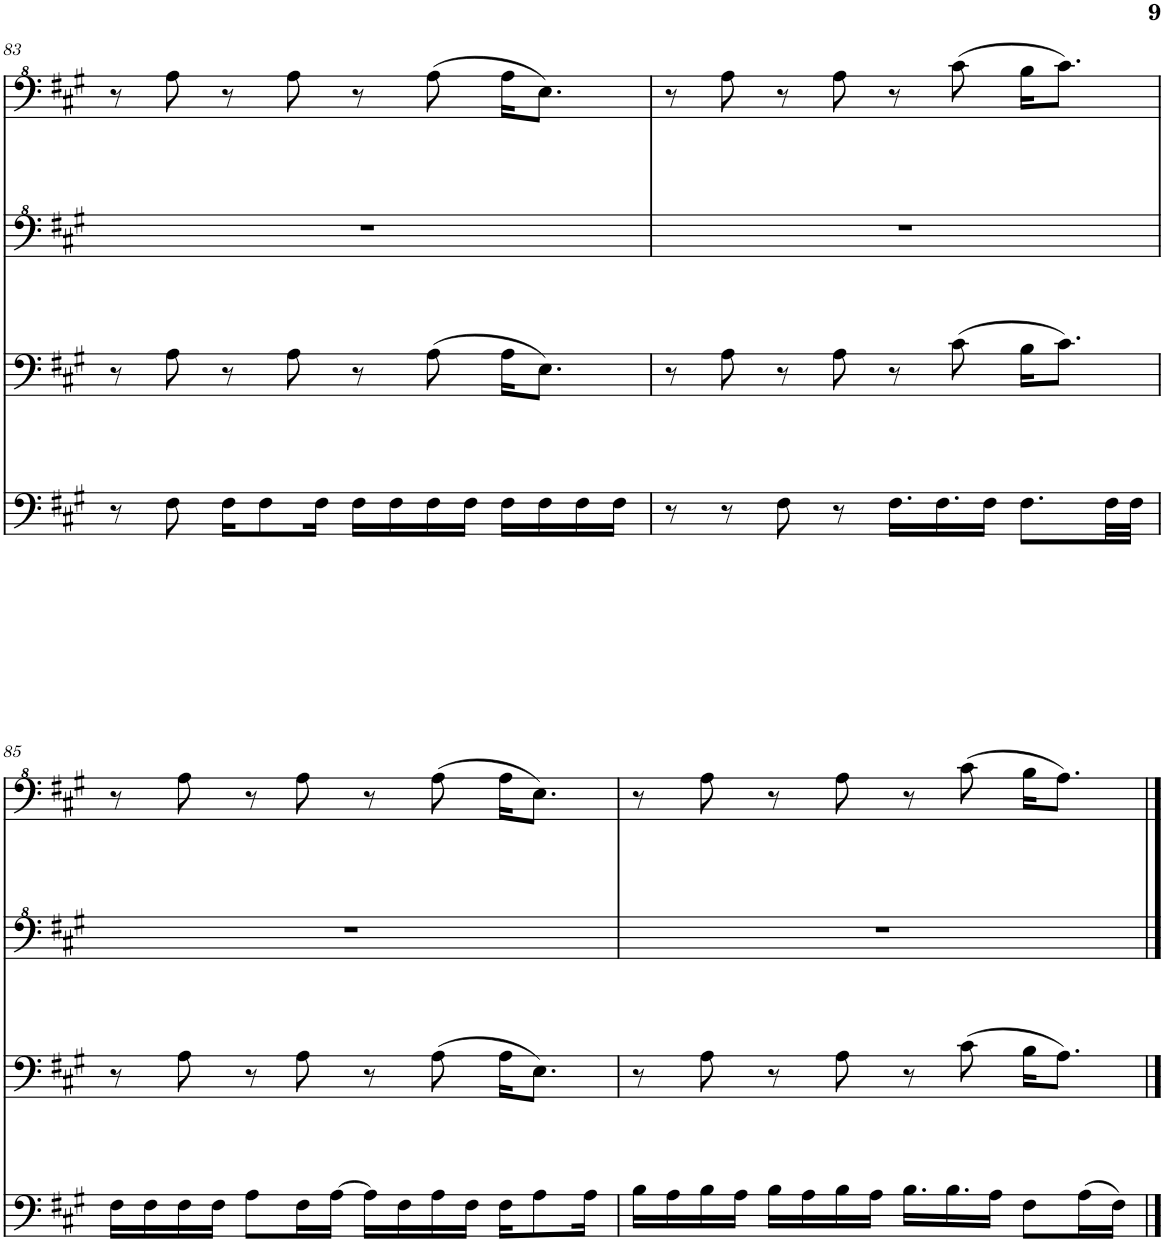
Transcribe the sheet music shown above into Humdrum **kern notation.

**kern	**kern	**kern	**kern
*part1	*part1	*part1	*part1
*staff4	*staff3	*staff2	*staff1
*I"Piano	*	*	*
*I'Pno.	*	*	*
!!LO:PB:g=z
*clefF4	*clefF4	*clefF^4	*clefF^4
*k[f#c#g#]	*k[f#c#g#]	*k[f#c#g#]	*k[f#c#g#]
*M4/4	*M4/4	*M4/4	*M4/4
=83	=83	=83	=83
8r	8r	1r	8r
8F#\	8A\	.	8a\
16F#\KL	8r	.	8r
8F#\	.	.	.
.	8A\	.	8a\
16F#\Jk	.	.	.
16F#\LL	8r	.	8r
16F#\	.	.	.
16F#\	8A\	.	(8a\
16F#\JJ	.	.	.
16F#\LL	16A\KL	.	16a\KL
16F#\	8.E\J	.	8.e\J)
16F#\	.	.	.
16F#\JJ	.	.	.
=84	=84	=84	=84
8r	8r	1r	8r
8r	8A\	.	8a\
8F#\	8r	.	8r
8r	8A\	.	8a\
16.F#\LL	8r	.	8r
16.F#\	.	.	.
.	8c#\	.	(8cc#\
16F#\JJ	.	.	.
8.F#\L	16B\KL	.	16b\KL
.	8.c#\J	.	8.cc#\J)
32F#\LL	.	.	.
32F#\JJJ	.	.	.
!!LO:LB:g=z
=85	=85	=85	=85
16F#\LL	8r	1r	8r
16F#\	.	.	.
16F#\	8A\	.	8a\
16F#\JJ	.	.	.
8A\L	8r	.	8r
16F#\L	8A\	.	8a\
[16A\JJ	.	.	.
16A\LL]	8r	.	8r
16F#\	.	.	.
16A\	8A\	.	(8a\
16F#\JJ	.	.	.
16F#\KL	16A\KL	.	16a\KL
8A\	8.E\J	.	8.e\J)
16A\Jk	.	.	.
=86	=86	=86	=86
16B\LL	8r	1r	8r
16A\	.	.	.
16B\	8A\	.	8a\
16A\JJ	.	.	.
16B\LL	8r	.	8r
16A\	.	.	.
16B\	8A\	.	8a\
16A\JJ	.	.	.
16.B\LL	8r	.	8r
16.B\	.	.	.
.	8c#\	.	(8cc#\
16A\JJ	.	.	.
8F#\L	16B\KL	.	16b\KL
.	8.A\J	.	8.a\J)
16A\L	.	.	.
16F#\JJ	.	.	.
==	==	==	==
*-	*-	*-	*-
